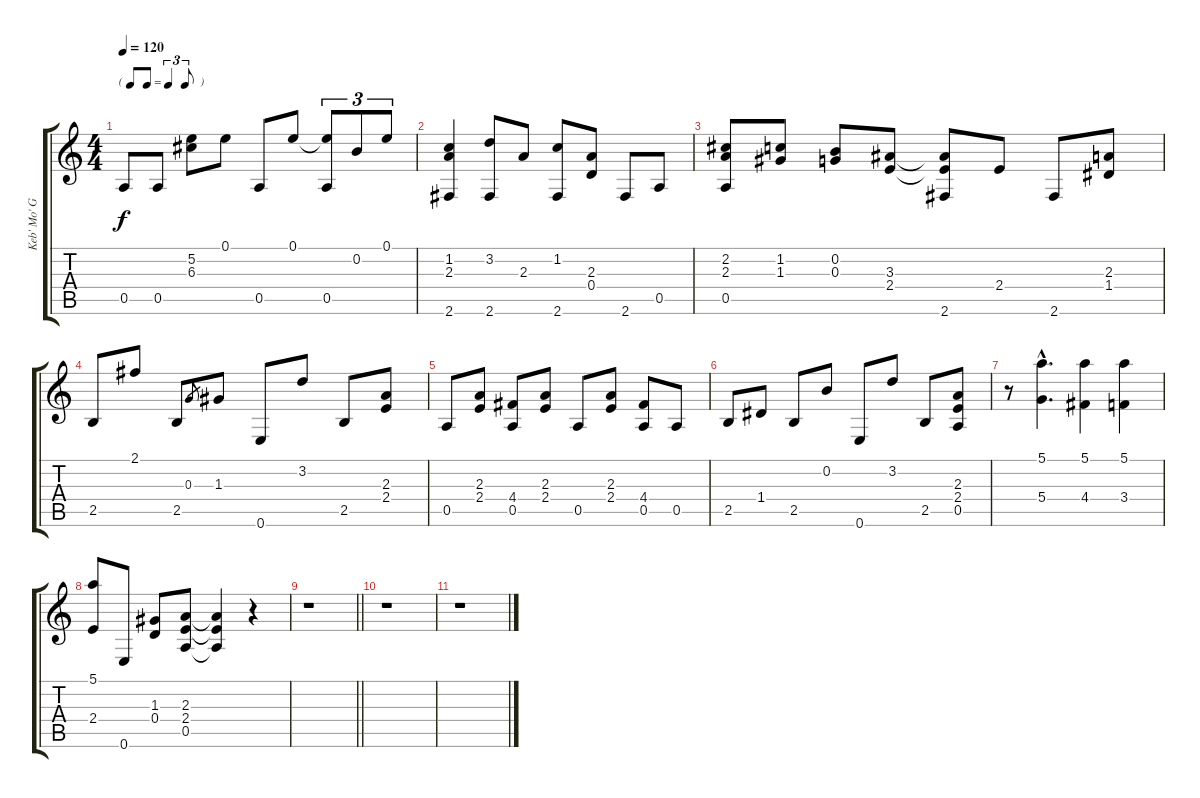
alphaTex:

\track ("Keb' Mo' Guitar" "Keb' Mo' G") {instrument acousticguitarnylon}
\staff {score tabs}
\tuning (E4 B3 G3 D3 A2 E2) {hide}
\ts (4 4)
\tf triplet8th
\tempo 120
\clef g2
\ks c
0.5.8{dy f} 0.5.8 (5.2 6.3).8 0.1.8 0.5.8 0.1.8 (0.1{t} 0.5).8{tu (3 2)} 0.2.8{tu (3 2)} 0.1.8{tu (3 2)} |
(1.2 2.3 2.6).4 (3.2 2.6).8 2.3.8 (1.2 2.6).8 (2.3 0.4).8 2.6.8 0.5.8 |
(2.2 2.3 0.5).8 (1.2 1.3).8 (0.2 0.3).8 (3.3 2.4).8 (3.3{t} 2.4{t} 2.6).8 2.4.8 2.6.8 (2.3 1.4).8 |
2.5.8 2.1.8 2.5.8 0.3.8{gr} 1.3.8 0.6.8 3.2.8 2.5.8 (2.3 2.4).8 |
0.5.8 (2.3 2.4).8 (4.4 0.5).8 (2.3 2.4).8 0.5.8 (2.3 2.4).8 (4.4 0.5).8 0.5.8 |
2.5.8 1.4.8 2.5.8 0.2.8 0.6.8 3.2.8 2.5.8 (2.3 2.4 0.5).8 |
r.8 (5.1{hac} 5.4{hac}).4{d} (5.1 4.4).4 (5.1 3.4).4 |
(5.1 2.4).8 0.6.8 (1.3 0.4).8 (2.3 2.4 0.5).8 (2.3{t} 2.4{t} 0.5{t}).4 r.4 |
\barLineRight lightlight
r.1 |
r.1 |
r.1
